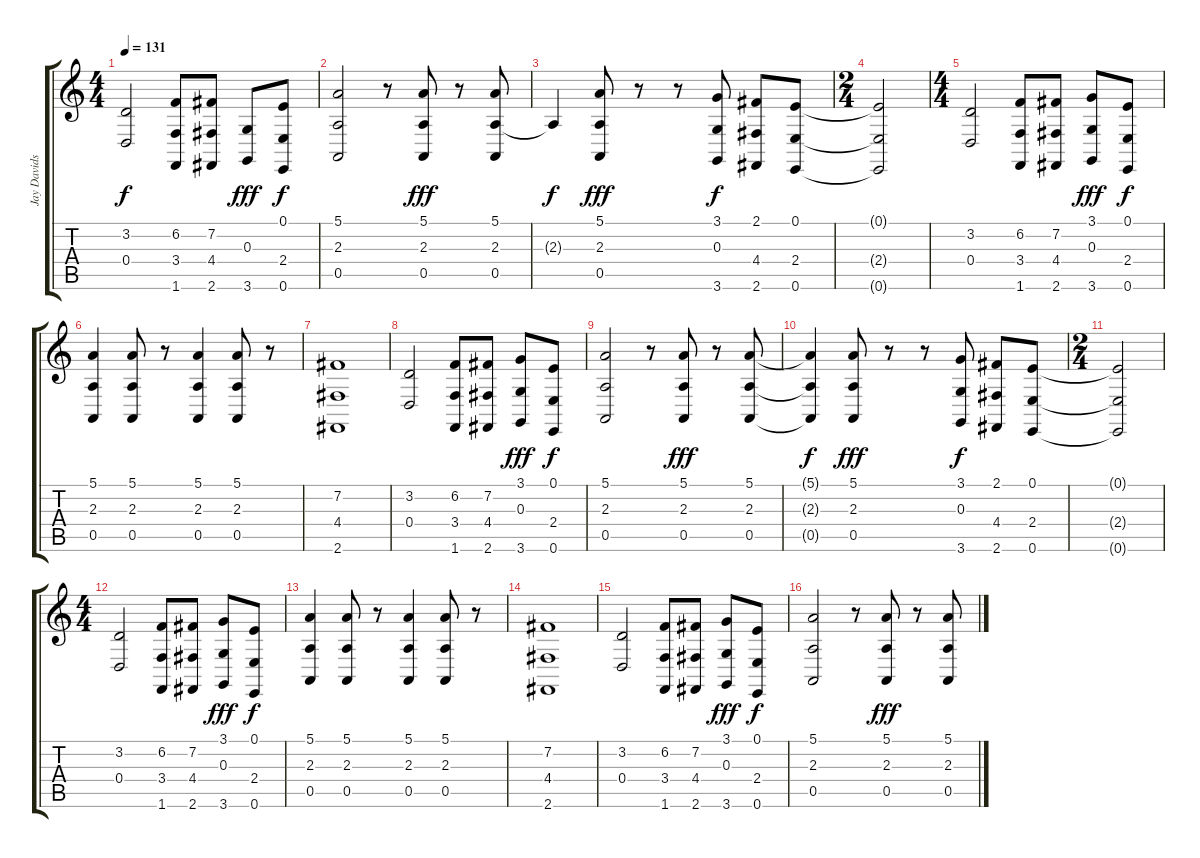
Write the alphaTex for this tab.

\track ("Jay Davidson - Saxophone" "Jay Davids") {instrument brasssection}
\staff {score tabs}
\tuning (E4 B3 G3 D3 A2 E2) {hide}
\ts (4 4)
\tempo 131
\clef g2
\ks c
(3.2 0.4).2{dy f} (6.2 3.4 1.6).8 (7.2 4.4 2.6).8 (0.3 3.6).8{dy fff} (0.1 2.4 0.6).8{dy f} |
(5.1 2.3 0.5).2 r.8 (5.1 2.3 0.5).8{dy fff} r.8 (5.1 2.3 0.5).8 |
2.3{t}.4{dy f} (5.1 2.3 0.5).8{dy fff} r.8 r.8 (3.1 0.3 3.6).8{dy f} (2.1 4.4 2.6).8 (0.1 2.4 0.6).8 |
\ts (2 4)
(0.1{t} 2.4{t} 0.6{t}).2 |
\ts (4 4)
(3.2 0.4).2 (6.2 3.4 1.6).8 (7.2 4.4 2.6).8 (3.1 0.3 3.6).8{dy fff} (0.1 2.4 0.6).8{dy f} |
(5.1 2.3 0.5).4 (5.1 2.3 0.5).8 r.8 (5.1 2.3 0.5).4 (5.1 2.3 0.5).8 r.8 |
(7.2 4.4 2.6).1 |
(3.2 0.4).2 (6.2 3.4 1.6).8 (7.2 4.4 2.6).8 (3.1 0.3 3.6).8{dy fff} (0.1 2.4 0.6).8{dy f} |
(5.1 2.3 0.5).2 r.8 (5.1 2.3 0.5).8{dy fff} r.8 (5.1 2.3 0.5).8 |
(5.1{t} 2.3{t} 0.5{t}).4{dy f} (5.1 2.3 0.5).8{dy fff} r.8 r.8 (3.1 0.3 3.6).8{dy f} (2.1 4.4 2.6).8 (0.1 2.4 0.6).8 |
\ts (2 4)
(0.1{t} 2.4{t} 0.6{t}).2 |
\ts (4 4)
(3.2 0.4).2 (6.2 3.4 1.6).8 (7.2 4.4 2.6).8 (3.1 0.3 3.6).8{dy fff} (0.1 2.4 0.6).8{dy f} |
(5.1 2.3 0.5).4 (5.1 2.3 0.5).8 r.8 (5.1 2.3 0.5).4 (5.1 2.3 0.5).8 r.8 |
(7.2 4.4 2.6).1 |
(3.2 0.4).2 (6.2 3.4 1.6).8 (7.2 4.4 2.6).8 (3.1 0.3 3.6).8{dy fff} (0.1 2.4 0.6).8{dy f} |
(5.1 2.3 0.5).2 r.8 (5.1 2.3 0.5).8{dy fff} r.8 (5.1 2.3 0.5).8
